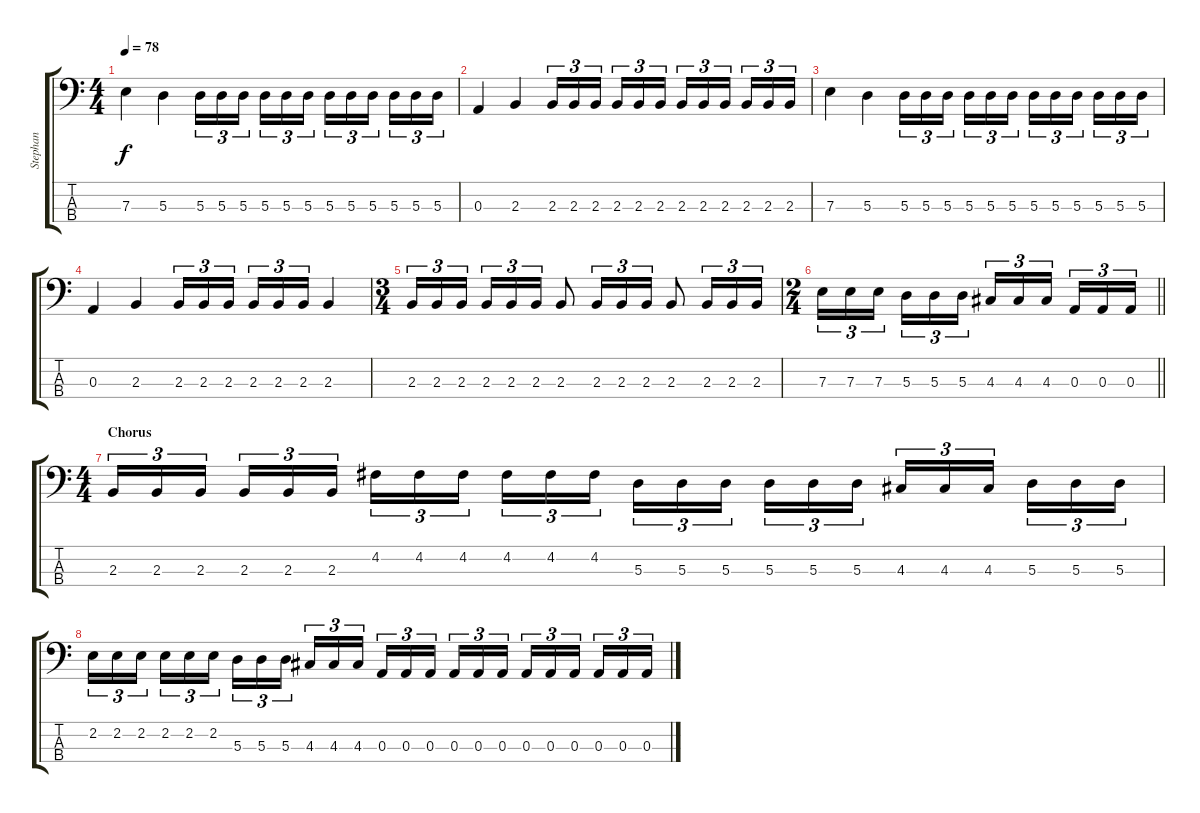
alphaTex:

\track ("Stephan" "Stephan") {instrument electricbasspick}
\staff {score tabs}
\tuning (G2 D2 A1 E1) {hide}
\ts (4 4)
\tempo 78
\clef f4
\ks c
7.3.4{dy f} 5.3.4 5.3.16{tu (3 2)} 5.3.16{tu (3 2)} 5.3.16{tu (3 2) beam splitsecondary} 5.3.16{tu (3 2)} 5.3.16{tu (3 2)} 5.3.16{tu (3 2)} 5.3.16{tu (3 2)} 5.3.16{tu (3 2)} 5.3.16{tu (3 2) beam splitsecondary} 5.3.16{tu (3 2)} 5.3.16{tu (3 2)} 5.3.16{tu (3 2)} |
0.3.4 2.3.4 2.3.16{tu (3 2)} 2.3.16{tu (3 2)} 2.3.16{tu (3 2) beam splitsecondary} 2.3.16{tu (3 2)} 2.3.16{tu (3 2)} 2.3.16{tu (3 2)} 2.3.16{tu (3 2)} 2.3.16{tu (3 2)} 2.3.16{tu (3 2) beam splitsecondary} 2.3.16{tu (3 2)} 2.3.16{tu (3 2)} 2.3.16{tu (3 2)} |
7.3.4 5.3.4 5.3.16{tu (3 2)} 5.3.16{tu (3 2)} 5.3.16{tu (3 2) beam splitsecondary} 5.3.16{tu (3 2)} 5.3.16{tu (3 2)} 5.3.16{tu (3 2)} 5.3.16{tu (3 2)} 5.3.16{tu (3 2)} 5.3.16{tu (3 2) beam splitsecondary} 5.3.16{tu (3 2)} 5.3.16{tu (3 2)} 5.3.16{tu (3 2)} |
0.3.4 2.3.4 2.3.16{tu (3 2)} 2.3.16{tu (3 2)} 2.3.16{tu (3 2) beam splitsecondary} 2.3.16{tu (3 2)} 2.3.16{tu (3 2)} 2.3.16{tu (3 2)} 2.3.4 |
\ts (3 4)
2.3.16{tu (3 2)} 2.3.16{tu (3 2)} 2.3.16{tu (3 2) beam splitsecondary} 2.3.16{tu (3 2)} 2.3.16{tu (3 2)} 2.3.16{tu (3 2)} 2.3.8 2.3.16{tu (3 2)} 2.3.16{tu (3 2)} 2.3.16{tu (3 2)} 2.3.8 2.3.16{tu (3 2)} 2.3.16{tu (3 2)} 2.3.16{tu (3 2)} |
\ts (2 4)
\barLineRight lightlight
7.3.16{tu (3 2)} 7.3.16{tu (3 2)} 7.3.16{tu (3 2) beam splitsecondary} 5.3.16{tu (3 2)} 5.3.16{tu (3 2)} 5.3.16{tu (3 2)} 4.3.16{tu (3 2)} 4.3.16{tu (3 2)} 4.3.16{tu (3 2) beam splitsecondary} 0.3.16{tu (3 2)} 0.3.16{tu (3 2)} 0.3.16{tu (3 2)} |
\ts (4 4)
\section ("" "Chorus")
2.3.16{tu (3 2)} 2.3.16{tu (3 2)} 2.3.16{tu (3 2) beam splitsecondary} 2.3.16{tu (3 2)} 2.3.16{tu (3 2)} 2.3.16{tu (3 2)} 4.2.16{tu (3 2)} 4.2.16{tu (3 2)} 4.2.16{tu (3 2) beam splitsecondary} 4.2.16{tu (3 2)} 4.2.16{tu (3 2)} 4.2.16{tu (3 2)} 5.3.16{tu (3 2)} 5.3.16{tu (3 2)} 5.3.16{tu (3 2) beam splitsecondary} 5.3.16{tu (3 2)} 5.3.16{tu (3 2)} 5.3.16{tu (3 2)} 4.3.16{tu (3 2)} 4.3.16{tu (3 2)} 4.3.16{tu (3 2) beam splitsecondary} 5.3.16{tu (3 2)} 5.3.16{tu (3 2)} 5.3.16{tu (3 2)} |
2.2.16{tu (3 2)} 2.2.16{tu (3 2)} 2.2.16{tu (3 2) beam splitsecondary} 2.2.16{tu (3 2)} 2.2.16{tu (3 2)} 2.2.16{tu (3 2)} 5.3.16{tu (3 2)} 5.3.16{tu (3 2)} 5.3.16{tu (3 2) beam splitsecondary} 4.3.16{tu (3 2)} 4.3.16{tu (3 2)} 4.3.16{tu (3 2)} 0.3.16{tu (3 2)} 0.3.16{tu (3 2)} 0.3.16{tu (3 2) beam splitsecondary} 0.3.16{tu (3 2)} 0.3.16{tu (3 2)} 0.3.16{tu (3 2)} 0.3.16{tu (3 2)} 0.3.16{tu (3 2)} 0.3.16{tu (3 2) beam splitsecondary} 0.3.16{tu (3 2)} 0.3.16{tu (3 2)} 0.3.16{tu (3 2)}
